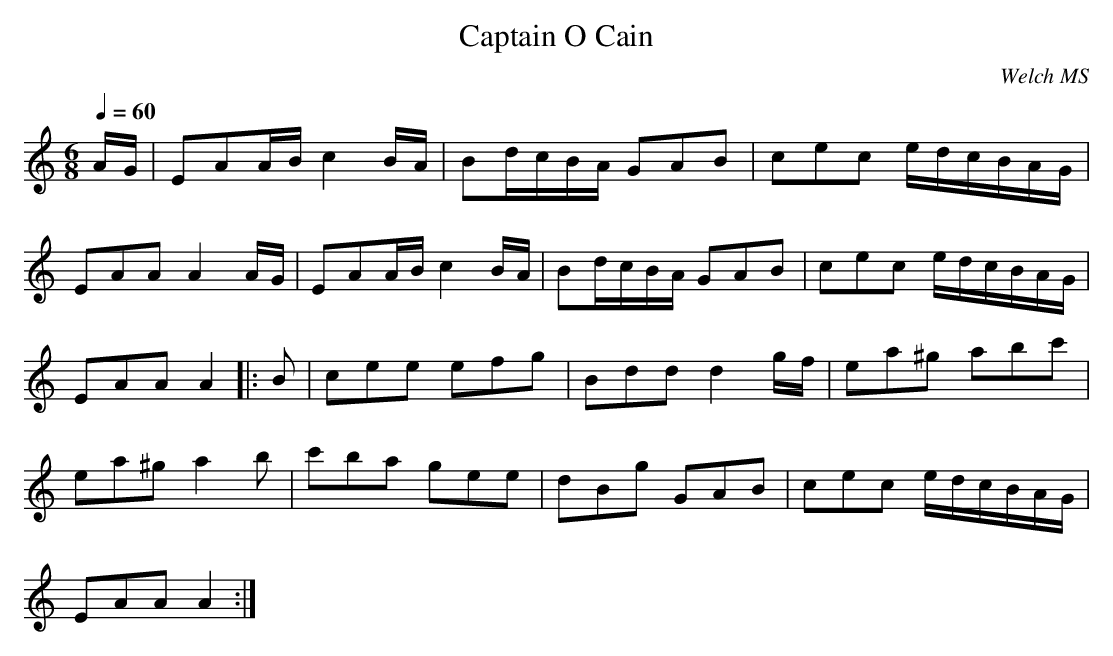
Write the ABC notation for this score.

X:1
T:Captain O Cain
C:Welch MS
Q:1/4=60
M:6/8
L:1/8
K:C
A/2G/2|EAA/2B/2 c2B/2A/2|Bd/2c/2B/2A/2 GAB|cec e/2d/2c/2B/2A/2G/2|
EAA A2A/2G/2|EAA/2B/2 c2B/2A/2|Bd/2c/2B/2A/2 GAB|cec e/2d/2c/2B/2A/2G/2|
EAA A2|:B|cee efg|Bdd d2g/2f/2|ea^g abc'|
ea^g a2b|c'ba gee|dBg GAB|cec e/2d/2c/2B/2A/2G/2|
EAA A2:|
